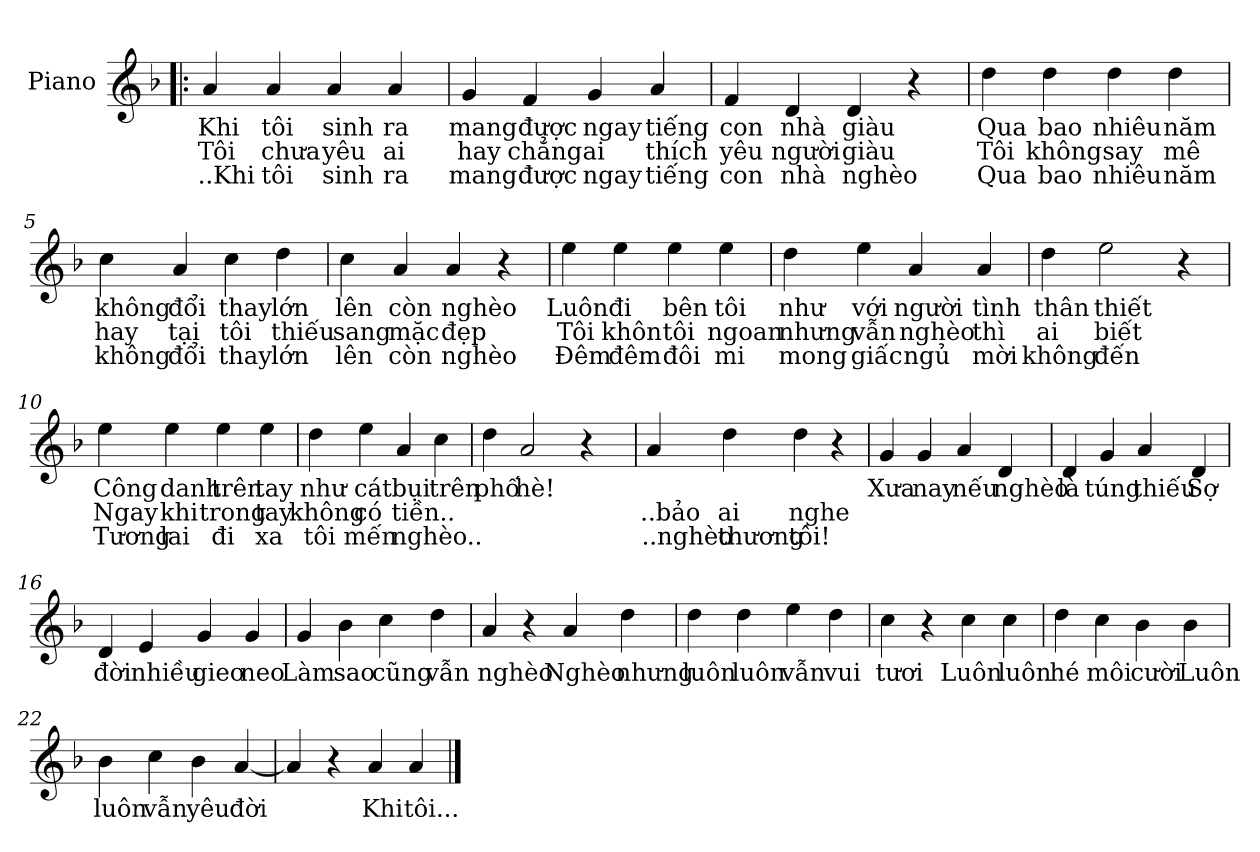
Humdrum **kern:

**kern	**text	**text	**text
*part1	*part1	*part1	*part1
*staff1	*staff1	*staff1	*staff1
*I"Piano	*	*	*
*I'Pno.	*	*	*
*clefG2	*	*	*
*k[b-]	*	*	*
=1!|:	=1!|:	=1!|:	=1!|:
!	!LO:LY:b	!LO:LY:b	!LO:LY:b
4a/	Khi	Tôi	..Khi
!	!LO:LY:b	!LO:LY:b	!LO:LY:b
4a/	tôi	chưa	tôi
!	!LO:LY:b	!LO:LY:b	!LO:LY:b
4a/	sinh	yêu	sinh
!	!LO:LY:b	!LO:LY:b	!LO:LY:b
4a/	ra	ai	ra
=2	=2	=2	=2
!	!LO:LY:b	!LO:LY:b	!LO:LY:b
4g/	mang	hay	mang
!	!LO:LY:b	!LO:LY:b	!LO:LY:b
4f/	được	chẳng	được
!	!LO:LY:b	!LO:LY:b	!LO:LY:b
4g/	ngay	ai	ngay
!	!LO:LY:b	!LO:LY:b	!LO:LY:b
4a/	tiếng	thích	tiếng
=3	=3	=3	=3
!	!LO:LY:b	!LO:LY:b	!LO:LY:b
4f/	con	yêu	con
!	!LO:LY:b	!LO:LY:b	!LO:LY:b
4d/	nhà	người	nhà
!	!LO:LY:b	!LO:LY:b	!LO:LY:b
4d/	giàu	giàu	nghèo
4r	.	.	.
!!LO:LB:g=z
=4	=4	=4	=4
!	!LO:LY:b	!LO:LY:b	!LO:LY:b
4dd\	Qua	Tôi	Qua
!	!LO:LY:b	!LO:LY:b	!LO:LY:b
4dd\	bao	không	bao
!	!LO:LY:b	!LO:LY:b	!LO:LY:b
4dd\	nhiêu	say	nhiêu
!	!LO:LY:b	!LO:LY:b	!LO:LY:b
4dd\	năm	mê	năm
=5	=5	=5	=5
!	!LO:LY:b	!LO:LY:b	!LO:LY:b
4cc\	không	hay	không
!	!LO:LY:b	!LO:LY:b	!LO:LY:b
4a/	đổi	tại	đổi
!	!LO:LY:b	!LO:LY:b	!LO:LY:b
4cc\	thay	tôi	thay
!	!LO:LY:b	!LO:LY:b	!LO:LY:b
4dd\	lớn	thiếu	lớn
=6	=6	=6	=6
!	!LO:LY:b	!LO:LY:b	!LO:LY:b
4cc\	lên	sang	lên
!	!LO:LY:b	!LO:LY:b	!LO:LY:b
4a/	còn	mặc	còn
!	!LO:LY:b	!LO:LY:b	!LO:LY:b
4a/	nghèo	đẹp	nghèo
4r	.	.	.
=7	=7	=7	=7
!	!LO:LY:b	!LO:LY:b	!LO:LY:b
4ee\	Luôn	Tôi	Đêm
!	!LO:LY:b	!LO:LY:b	!LO:LY:b
4ee\	đi	khôn	đêm
!	!LO:LY:b	!LO:LY:b	!LO:LY:b
4ee\	bên	tôi	đôi
!	!LO:LY:b	!LO:LY:b	!LO:LY:b
4ee\	tôi	ngoan	mi
!!LO:LB:g=z
=8	=8	=8	=8
!	!LO:LY:b	!LO:LY:b	!LO:LY:b
4dd\	như	nhưng	mong
!	!LO:LY:b	!LO:LY:b	!LO:LY:b
4ee\	với	vẫn	giấc
!	!LO:LY:b	!LO:LY:b	!LO:LY:b
4a/	người	nghèo	ngủ
!	!LO:LY:b	!LO:LY:b	!LO:LY:b
4a/	tình	thì	mời
=9	=9	=9	=9
!	!LO:LY:b	!LO:LY:b	!LO:LY:b
4dd\	thân	ai	không
!	!LO:LY:b	!LO:LY:b	!LO:LY:b
2ee\	thiết	biết	đến
4r	.	.	.
=10	=10	=10	=10
!	!LO:LY:b	!LO:LY:b	!LO:LY:b
4ee\	Công	Ngay	Tương
!	!LO:LY:b	!LO:LY:b	!LO:LY:b
4ee\	danh	khi	lai
!	!LO:LY:b	!LO:LY:b	!LO:LY:b
4ee\	trên	trong	đi
!	!LO:LY:b	!LO:LY:b	!LO:LY:b
4ee\	tay	tay	xa
=11	=11	=11	=11
!	!LO:LY:b	!LO:LY:b	!LO:LY:b
4dd\	như	không	tôi
!	!LO:LY:b	!LO:LY:b	!LO:LY:b
4ee\	cát	có	mến
!	!LO:LY:b	!LO:LY:b	!LO:LY:b
4a/	bụi	tiền..	nghèo..
!	!LO:LY:b	!	!
4cc\	trên	.	.
!!LO:LB:g=z
=12	=12	=12	=12
!	!LO:LY:b	!	!
4dd\	phố	.	.
!	!LO:LY:b	!	!
2a/	hè!	.	.
4r	.	.	.
=13	=13	=13	=13
!	!	!LO:LY:b	!LO:LY:b
4a/	.	..bảo	..nghèo
!	!	!LO:LY:b	!LO:LY:b
4dd\	.	ai	thương
!	!	!LO:LY:b	!LO:LY:b
4dd\	.	nghe	tôi!
4r	.	.	.
=14	=14	=14	=14
!	!LO:LY:b	!	!
4g/	Xưa	.	.
!	!LO:LY:b	!	!
4g/	nay	.	.
!	!LO:LY:b	!	!
4a/	nếu	.	.
!	!LO:LY:b	!	!
4d/	nghèo	.	.
=15	=15	=15	=15
!	!LO:LY:b	!	!
4d/	là	.	.
!	!LO:LY:b	!	!
4g/	túng	.	.
!	!LO:LY:b	!	!
4a/	thiếu	.	.
!	!LO:LY:b	!	!
4d/	Sợ	.	.
!!LO:LB:g=z
=16	=16	=16	=16
!	!LO:LY:b	!	!
4d/	đời	.	.
!	!LO:LY:b	!	!
4e/	nhiều	.	.
!	!LO:LY:b	!	!
4g/	gieo	.	.
!	!LO:LY:b	!	!
4g/	neo	.	.
=17	=17	=17	=17
!	!LO:LY:b	!	!
4g/	Làm	.	.
!	!LO:LY:b	!	!
4b-\	sao	.	.
!	!LO:LY:b	!	!
4cc\	cũng	.	.
!	!LO:LY:b	!	!
4dd\	vẫn	.	.
=18	=18	=18	=18
!	!LO:LY:b	!	!
4a/	nghèo	.	.
4r	.	.	.
!	!LO:LY:b	!	!
4a/	Nghèo	.	.
!	!LO:LY:b	!	!
4dd\	nhưng	.	.
=19	=19	=19	=19
!	!LO:LY:b	!	!
4dd\	luôn	.	.
!	!LO:LY:b	!	!
4dd\	luôn	.	.
!	!LO:LY:b	!	!
4ee\	vẫn	.	.
!	!LO:LY:b	!	!
4dd\	vui	.	.
!!LO:LB:g=z
=20	=20	=20	=20
!	!LO:LY:b	!	!
4cc\	tươi	.	.
4r	.	.	.
!	!LO:LY:b	!	!
4cc\	Luôn	.	.
!	!LO:LY:b	!	!
4cc\	luôn	.	.
=21	=21	=21	=21
!	!LO:LY:b	!	!
4dd\	hé	.	.
!	!LO:LY:b	!	!
4cc\	môi	.	.
!	!LO:LY:b	!	!
4b-\	cười	.	.
!	!LO:LY:b	!	!
4b-\	Luôn	.	.
=22	=22	=22	=22
!	!LO:LY:b	!	!
4b-\	luôn	.	.
!	!LO:LY:b	!	!
4cc\	vẫn	.	.
!	!LO:LY:b	!	!
4b-\	yêu	.	.
!	!LO:LY:b	!	!
[4a/	đời	.	.
=23	=23	=23	=23
4a/]	.	.	.
4r	.	.	.
!	!LO:LY:b	!	!
4a/	Khi	.	.
!	!LO:LY:b	!	!
4a/	tôi...	.	.
==	==	==	==
*-	*-	*-	*-
